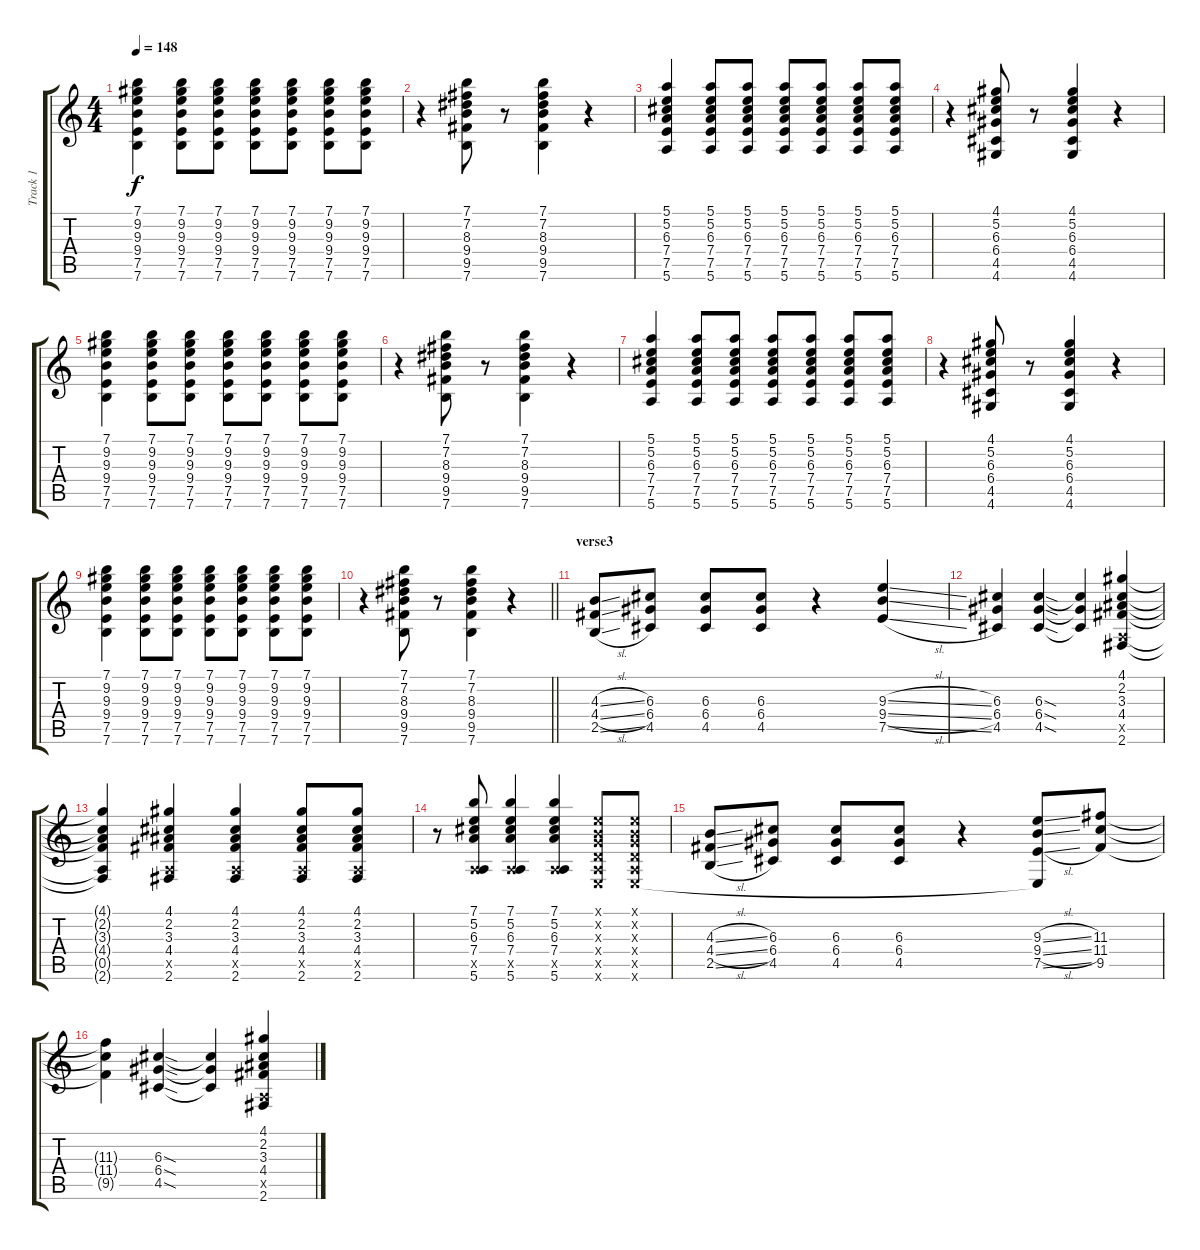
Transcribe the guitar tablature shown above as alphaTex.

\track ("Track 1" "Track 1") {instrument overdrivenguitar}
\staff {score tabs}
\tuning (E4 B3 G3 D3 A2 E2) {hide}
\ts (4 4)
\tempo 148
\clef g2
\ks c
(7.1 9.2 9.3 9.4 7.5 7.6).4{dy f} (7.1 9.2 9.3 9.4 7.5 7.6).8 (7.1 9.2 9.3 9.4 7.5 7.6).8 (7.1 9.2 9.3 9.4 7.5 7.6).8 (7.1 9.2 9.3 9.4 7.5 7.6).8 (7.1 9.2 9.3 9.4 7.5 7.6).8 (7.1 9.2 9.3 9.4 7.5 7.6).8 |
r.4 (7.1 7.2 8.3 9.4 9.5 7.6).8 r.8 (7.1 7.2 8.3 9.4 9.5 7.6).4 r.4 |
(5.1 5.2 6.3 7.4 7.5 5.6).4 (5.1 5.2 6.3 7.4 7.5 5.6).8 (5.1 5.2 6.3 7.4 7.5 5.6).8 (5.1 5.2 6.3 7.4 7.5 5.6).8 (5.1 5.2 6.3 7.4 7.5 5.6).8 (5.1 5.2 6.3 7.4 7.5 5.6).8 (5.1 5.2 6.3 7.4 7.5 5.6).8 |
r.4 (4.1 5.2 6.3 6.4 4.5 4.6).8 r.8 (4.1 5.2 6.3 6.4 4.5 4.6).4 r.4 |
(7.1 9.2 9.3 9.4 7.5 7.6).4 (7.1 9.2 9.3 9.4 7.5 7.6).8 (7.1 9.2 9.3 9.4 7.5 7.6).8 (7.1 9.2 9.3 9.4 7.5 7.6).8 (7.1 9.2 9.3 9.4 7.5 7.6).8 (7.1 9.2 9.3 9.4 7.5 7.6).8 (7.1 9.2 9.3 9.4 7.5 7.6).8 |
r.4 (7.1 7.2 8.3 9.4 9.5 7.6).8 r.8 (7.1 7.2 8.3 9.4 9.5 7.6).4 r.4 |
(5.1 5.2 6.3 7.4 7.5 5.6).4 (5.1 5.2 6.3 7.4 7.5 5.6).8 (5.1 5.2 6.3 7.4 7.5 5.6).8 (5.1 5.2 6.3 7.4 7.5 5.6).8 (5.1 5.2 6.3 7.4 7.5 5.6).8 (5.1 5.2 6.3 7.4 7.5 5.6).8 (5.1 5.2 6.3 7.4 7.5 5.6).8 |
r.4 (4.1 5.2 6.3 6.4 4.5 4.6).8 r.8 (4.1 5.2 6.3 6.4 4.5 4.6).4 r.4 |
(7.1 9.2 9.3 9.4 7.5 7.6).4 (7.1 9.2 9.3 9.4 7.5 7.6).8 (7.1 9.2 9.3 9.4 7.5 7.6).8 (7.1 9.2 9.3 9.4 7.5 7.6).8 (7.1 9.2 9.3 9.4 7.5 7.6).8 (7.1 9.2 9.3 9.4 7.5 7.6).8 (7.1 9.2 9.3 9.4 7.5 7.6).8 |
\barLineRight lightlight
r.4 (7.1 7.2 8.3 9.4 9.5 7.6).8 r.8 (7.1 7.2 8.3 9.4 9.5 7.6).4 r.4 |
\section ("" "verse3")
(4.3{sl} 4.4{sl} 2.5{sl}).8 (6.3 6.4 4.5).8 (6.3 6.4 4.5).8 (6.3 6.4 4.5).8 r.4 (9.3{sl} 9.4{sl} 7.5{sl}).4 |
(6.3 6.4 4.5).4 (6.3{sod} 6.4{sod} 4.5{sod}).4 (6.3{t} 6.4{t} 4.5{t}).4 (4.1 2.2 3.3 4.4 0.5{x} 2.6).4 |
(4.1{t} 2.2{t} 3.3{t} 4.4{t} 0.5{t} 2.6{t}).4 (4.1 2.2 3.3 4.4 0.5{x} 2.6).4 (4.1 2.2 3.3 4.4 0.5{x} 2.6).4 (4.1 2.2 3.3 4.4 0.5{x} 2.6).8 (4.1 2.2 3.3 4.4 0.5{x} 2.6).8 |
r.8 (7.1 5.2 6.3 7.4 0.5{x} 5.6).8 (7.1 5.2 6.3 7.4 0.5{x} 5.6).4 (7.1 5.2 6.3 7.4 0.5{x} 5.6).4 (0.1{x} 0.2{x} 0.3{x} 0.4{x} 0.5{x} 0.6{x}).8 (0.1{x} 0.2{x} 0.3{x} 0.4{x} 0.5{x} 0.6{x}).8 |
(4.3{sl} 4.4{sl} 2.5{sl}).8 (6.3 6.4 4.5).8 (6.3 6.4 4.5).8 (6.3 6.4 4.5).8 r.4 (9.3{sl} 9.4{sl} 7.5{sl} 0.6{t}).8 (11.3 11.4 9.5).8 |
(11.3{t} 11.4{t} 9.5{t}).4 (6.3{sod} 6.4{sod} 4.5{sod}).4 (6.3{t} 6.4{t} 4.5{t}).4 (4.1 2.2 3.3 4.4 0.5{x} 2.6).4
